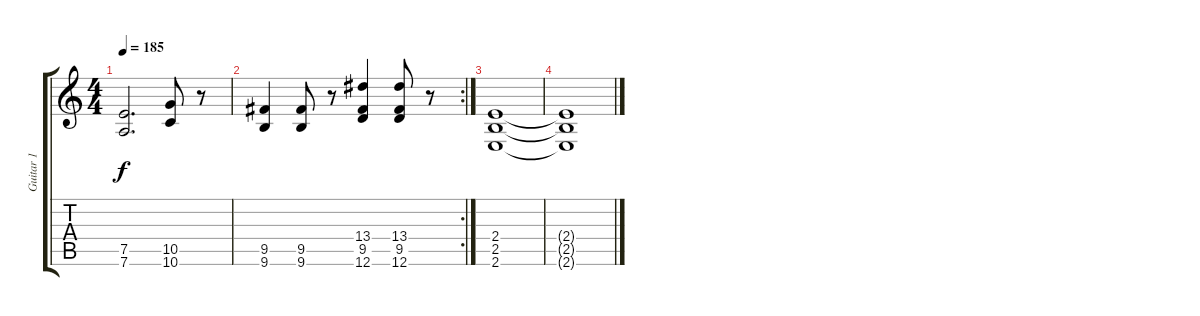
\track ("Guitar 1" "Guitar 1") {instrument distortionguitar}
\staff {score tabs}
\tuning (E4 B3 G3 D3 A2 D2) {hide}
\ts (4 4)
\tempo 185
\clef g2
\ks c
(7.5 7.6).2{d dy f} (10.5 10.6).8 r.8 |
\rc 2
(9.5 9.6).4 (9.5 9.6).8 r.8 (13.4 9.5 12.6).4 (13.4 9.5 12.6).8 r.8 |
(2.4 2.5 2.6).1 |
(2.4{t} 2.5{t} 2.6{t}).1
